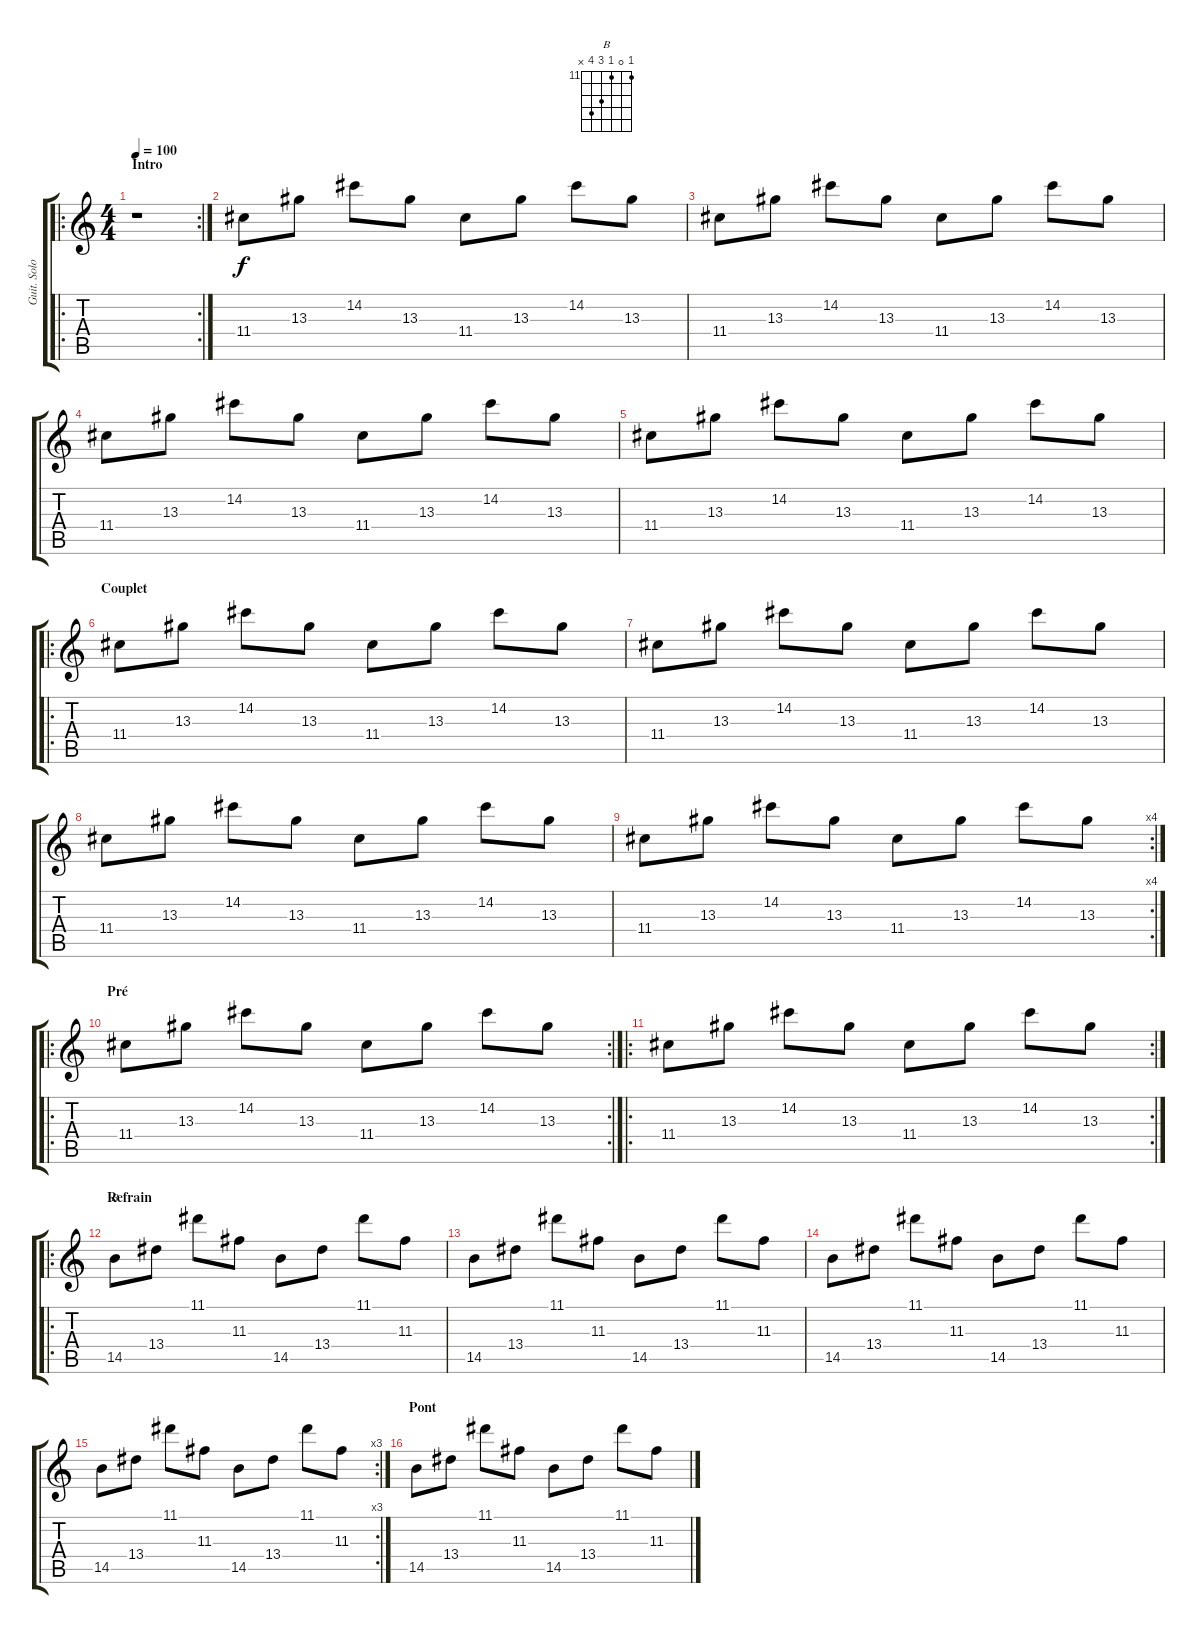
\track ("Guit. Solo" "Guit. Solo") {instrument electricguitarclean}
\staff {score tabs}
\tuning (E4 B3 G3 D3 A2 E2) {hide}
\chord ("B" 11 0 11 13 14 x) {firstfret 11}
\ro
\rc 2
\ts (4 4)
\section ("" "Intro")
\tempo 100
\clef g2
\ks c
r.1{dy f instrument electricguitarclean} |
11.4.8 13.3.8 14.2.8 13.3.8 11.4.8 13.3.8 14.2.8 13.3.8 |
11.4.8 13.3.8 14.2.8 13.3.8 11.4.8 13.3.8 14.2.8 13.3.8 |
11.4.8 13.3.8 14.2.8 13.3.8 11.4.8 13.3.8 14.2.8 13.3.8 |
11.4.8 13.3.8 14.2.8 13.3.8 11.4.8 13.3.8 14.2.8 13.3.8 |
\ro
\section ("" "Couplet")
11.4.8 13.3.8 14.2.8 13.3.8 11.4.8 13.3.8 14.2.8 13.3.8 |
11.4.8 13.3.8 14.2.8 13.3.8 11.4.8 13.3.8 14.2.8 13.3.8 |
11.4.8 13.3.8 14.2.8 13.3.8 11.4.8 13.3.8 14.2.8 13.3.8 |
\rc 4
11.4.8 13.3.8 14.2.8 13.3.8 11.4.8 13.3.8 14.2.8 13.3.8 |
\ro
\rc 2
\section ("" "Pré")
11.4.8 13.3.8 14.2.8 13.3.8 11.4.8 13.3.8 14.2.8 13.3.8 |
\ro
\rc 2
11.4.8 13.3.8 14.2.8 13.3.8 11.4.8 13.3.8 14.2.8 13.3.8 |
\ro
\section ("" "Refrain")
14.5.8{ch "B"} 13.4.8 11.1.8 11.3.8 14.5.8 13.4.8 11.1.8 11.3.8 |
14.5.8 13.4.8 11.1.8 11.3.8 14.5.8 13.4.8 11.1.8 11.3.8 |
14.5.8 13.4.8 11.1.8 11.3.8 14.5.8 13.4.8 11.1.8 11.3.8 |
\rc 3
14.5.8 13.4.8 11.1.8 11.3.8 14.5.8 13.4.8 11.1.8 11.3.8 |
\section ("" "Pont")
14.5.8 13.4.8 11.1.8 11.3.8 14.5.8 13.4.8 11.1.8 11.3.8
